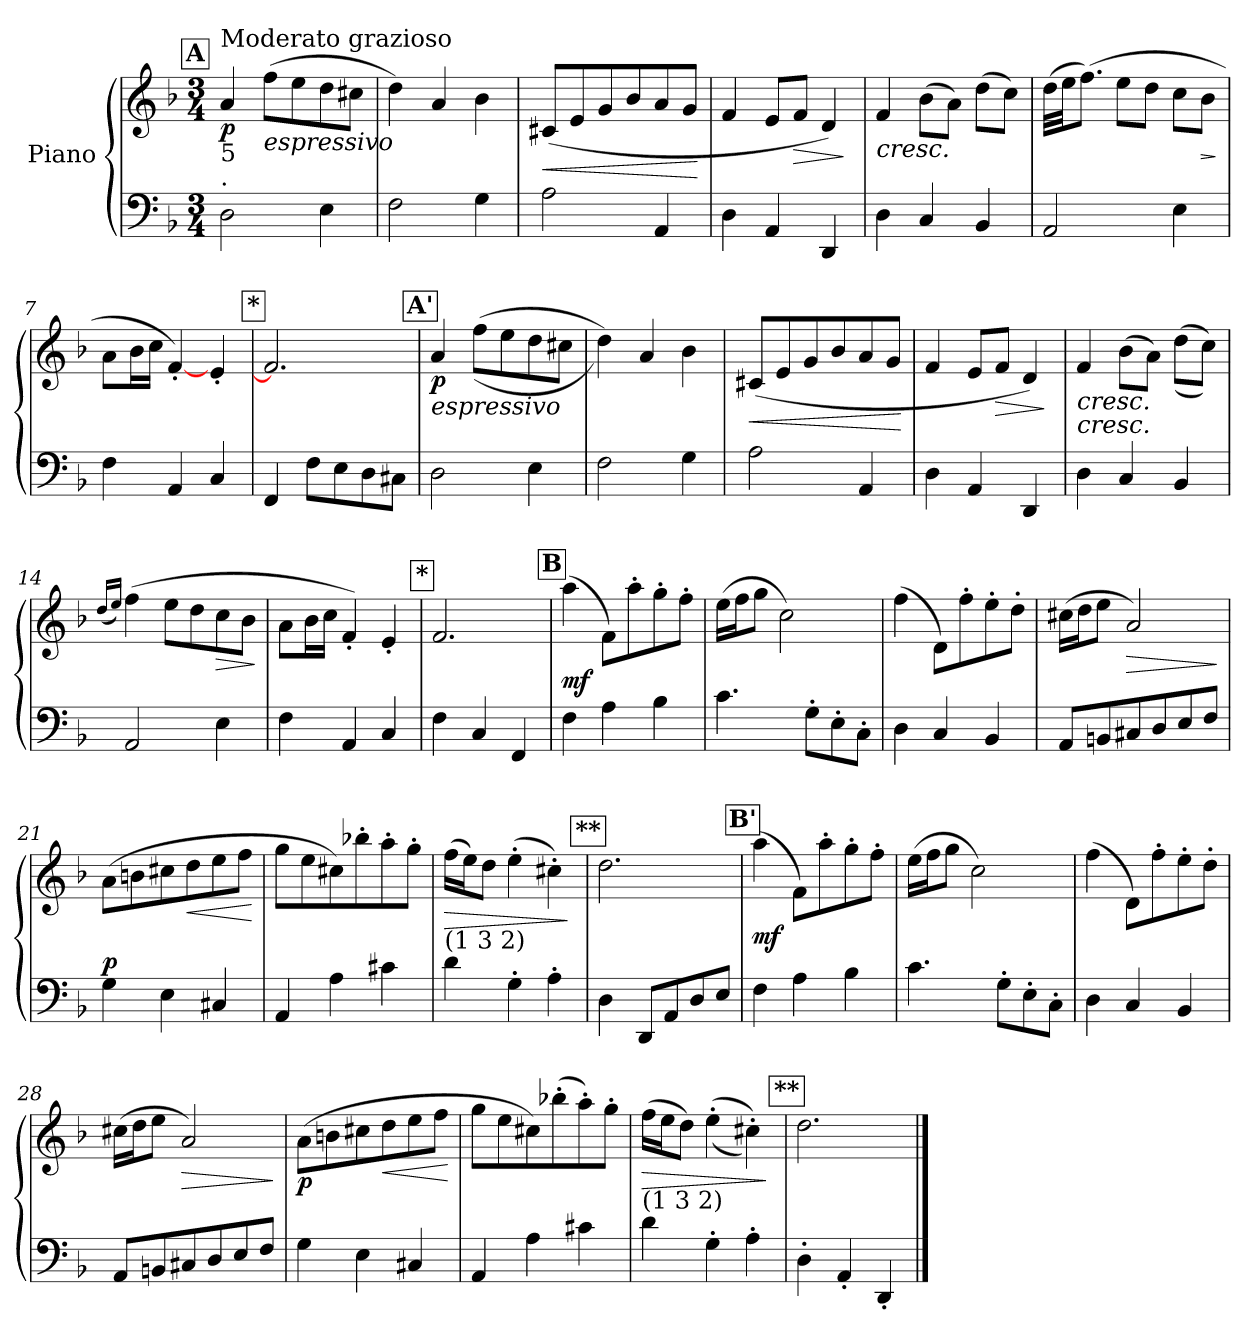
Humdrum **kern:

**kern	**kern	**dynam
*part1	*part1	*part1
*staff2	*staff1	*staff1/2
*I"Piano	*	*
*clefF4	*clefG2	*
*k[b-]	*k[b-]	*
*F:	*F:	*
*M3/4	*M3/4	*
*MM132	*MM132	*
!!LO:REH:place=s1:a:B:fs=14:t=A
=1	=1	=1
!	!LO:TX:b:t=5	!
!	!LO:TX:b:t=.	!
!	!LO:TX:a:t=Moderato grazioso	!
!	!	!LO:DY:b
2D\	4a/	p
!	!LO:TX:b:i:t=espressivo	!
.	(>8ff\L	.
.	8ee\	.
4E\	8dd\	.
.	8cc#X\J	.
=2	=2	=2
2F\	4dd\)	.
.	4a/	.
4G\	4b-\	.
=3	=3	=3
!	!	!LO:HP:b
2A\	(<8c#X/L	<
.	8e/	.
.	8g/	.
.	8b-/	.
4AA/	8a/	.
.	8g/J	.
.	.	[
=4	=4	=4
4D\	4f/	.
4AA/	8e/L	.
!	!	!LO:HP:b
.	8f/J	>
4DD/	4d/)	.
.	.	]
=5	=5	=5
!	!LO:TX:b:i:t=cresc.	!
4D\	4f/	.
4C/	(>8b-\L	.
.	8a\J)	.
4BB-/	(>8dd\L	.
.	8cc\J)	.
=6	=6	=6
2AA/	(>32dd\LLL	.
.	32ee\JJ	.
.	(>8.ff\J)	.
.	8ee\L	.
.	8dd\J	.
4E\	8cc\L	.
!	!	!LO:HP:b
.	8b-\J	>
.	.	]
=7	=7	=7
4F\	8a\L	.
.	16b-\L	.
.	16cc\JJ	.
4AA/	[4f'/)	.
4C/	4e'/	.
!!LO:REH:place=s1:b:B:fs=14:t=*
=8	=8	=8
4FF/	2.f/]	.
8F\L	.	.
8E\	.	.
8D\	.	.
8C#X\J	.	.
!!LO:LB:g=z
!!LO:REH:place=s1:a:B:fs=14:t=A'
=9	=9	=9
!	!LO:TX:b:i:t=espressivo	!
!	!	!LO:DY:b
2D\	4a/	p
.	(>(>8ff\L	.
.	8ee\	.
4E\	8dd\	.
.	8cc#X\J	.
=10	=10	=10
2F\	4dd\))	.
.	4a/	.
4G\	4b-\	.
=11	=11	=11
!	!	!LO:HP:b
2A\	(<8c#X/L	<
.	8e/	.
.	8g/	.
.	8b-/	.
4AA/	8a/	.
.	8g/J	.
.	.	[
=12	=12	=12
4D\	4f/	.
4AA/	8e/L	.
!	!	!LO:HP:b
.	8f/J	>
4DD/	4d/)	.
.	.	]
=13	=13	=13
!	!LO:TX:b:i:t=cresc.	!
!	!LO:TX:b:i:t=cresc.	!
4D\	4f/	.
4C/	(>8b-\L	.
.	8a\J)	.
4BB-/	(>(>8dd\L	.
.	8cc\J))	.
=14	=14	=14
.	(<16qdd/LL	.
.	16qee/JJ)	.
2AA/	(>4ff\	.
.	8ee\L	.
.	8dd\	.
!	!	!LO:HP:b
4E\	8cc\	>
.	8b-\J	.
.	.	]
=15	=15	=15
4F\	8a\L	.
.	16b-\L	.
.	16cc\JJ	.
4AA/	4f'/)	.
4C/	4e'/	.
!!LO:REH:place=s1:b:B:fs=14:t=*
=16	=16	=16
4F\	2.f/	.
4C/	.	.
4FF/	.	.
!!LO:REH:place=s1:a:B:fs=14:t=B
=17	=17	=17
!	!	!LO:DY:b
4F\	(>4aa\	mf
4A\	8f\L)	.
.	8aa'\	.
4B-\	8gg'\	.
.	8ff'\J	.
!!LO:LB:g=z
=18	=18	=18
4.c\	(>16ee\LL	.
.	16ff\J	.
.	8gg\J	.
.	2cc\)	.
8G'\L	.	.
8E'\	.	.
8C'\J	.	.
=19	=19	=19
4D\	(>4ff\	.
4C/	8d\L)	.
.	8ff'\	.
4BB-/	8ee'\	.
.	8dd'\J	.
=20	=20	=20
8AA/L	(>16cc#X\LL	.
.	16dd\J	.
8BBn/	8ee\J	.
!	!	!LO:HP:b
8C#X/	2a/)	>
8D/	.	.
8E/	.	.
8F/J	.	.
.	.	]
=21	=21	=21
!	!	!LO:DY:a=2
4G\	(>8a\L	p
.	8bn\	.
4E\	8cc#X\	.
!	!	!LO:HP:b
.	8dd\	<
4C#X/	8ee\	.
.	8ff\J	.
.	.	[
=22	=22	=22
4AA/	8gg\L	.
.	8ee\	.
4A\	8cc#X\)	.
.	8bb-X'\	.
4c#X\	8aa'\	.
.	8gg'\J	.
=23	=23	=23
!	!LO:TX:b:t=(1  3   2)	!
!	!	!LO:HP:b
4d\	(>16ff\LL	>
.	16ee\J)	.
.	8dd\J	.
4G'\	(>4ee'\	.
4A'\	4cc#X'\)	.
.	.	]
!!LO:LB:g=z
!!LO:REH:place=s1:b:B:fs=14:t=**
=24	=24	=24
4D\	2.dd\	.
8DD/L	.	.
8AA/	.	.
8D/	.	.
8E/J	.	.
!!LO:REH:place=s1:a:B:fs=14:t=B'
=25	=25	=25
!	!	!LO:DY:b
4F\	(>4aa\	mf
4A\	8f\L)	.
.	8aa'\	.
4B-\	8gg'\	.
.	8ff'\J	.
=26	=26	=26
4.c\	(>16ee\LL	.
.	16ff\J	.
.	8gg\J	.
.	2cc\)	.
8G'\L	.	.
8E'\	.	.
8C'\J	.	.
=27	=27	=27
4D\	(>4ff\	.
4C/	8d\L)	.
.	8ff'\	.
4BB-/	8ee'\	.
.	8dd'\J	.
=28	=28	=28
8AA/L	(>16cc#X\LL	.
.	16dd\J	.
8BBn/	8ee\J	.
!	!	!LO:HP:b
8C#X/	2a/)	>
8D/	.	.
8E/	.	.
8F/J	.	.
.	.	]
=29	=29	=29
!	!	!LO:DY:b
4G\	(>8a\L	p
.	8bn\	.
4E\	8cc#X\	.
!	!	!LO:HP:b
.	8dd\	<
4C#X/	8ee\	.
.	8ff\J	.
.	.	[
=30	=30	=30
4AA/	8gg\L	.
.	8ee\	.
4A\	8cc#X\)	.
.	(>8bb-X'\	.
4c#X\	8aa'\)	.
.	8gg'\J	.
!!LO:PB:g=z
=31	=31	=31
!	!LO:TX:b:t=(1  3   2)	!
!	!	!LO:HP:b
4d\	(>16ff\LL	>
.	16ee\J	.
.	8dd\J)	.
4G'\	(>(>4ee'\	.
4A'\	4cc#X'\))	.
.	.	]
!!LO:REH:place=s1:b:B:fs=14:t=**
=32	=32	=32
4D'\	2.dd\	.
4AA'/	.	.
4DD'/	.	.
==	==	==
*-	*-	*-
